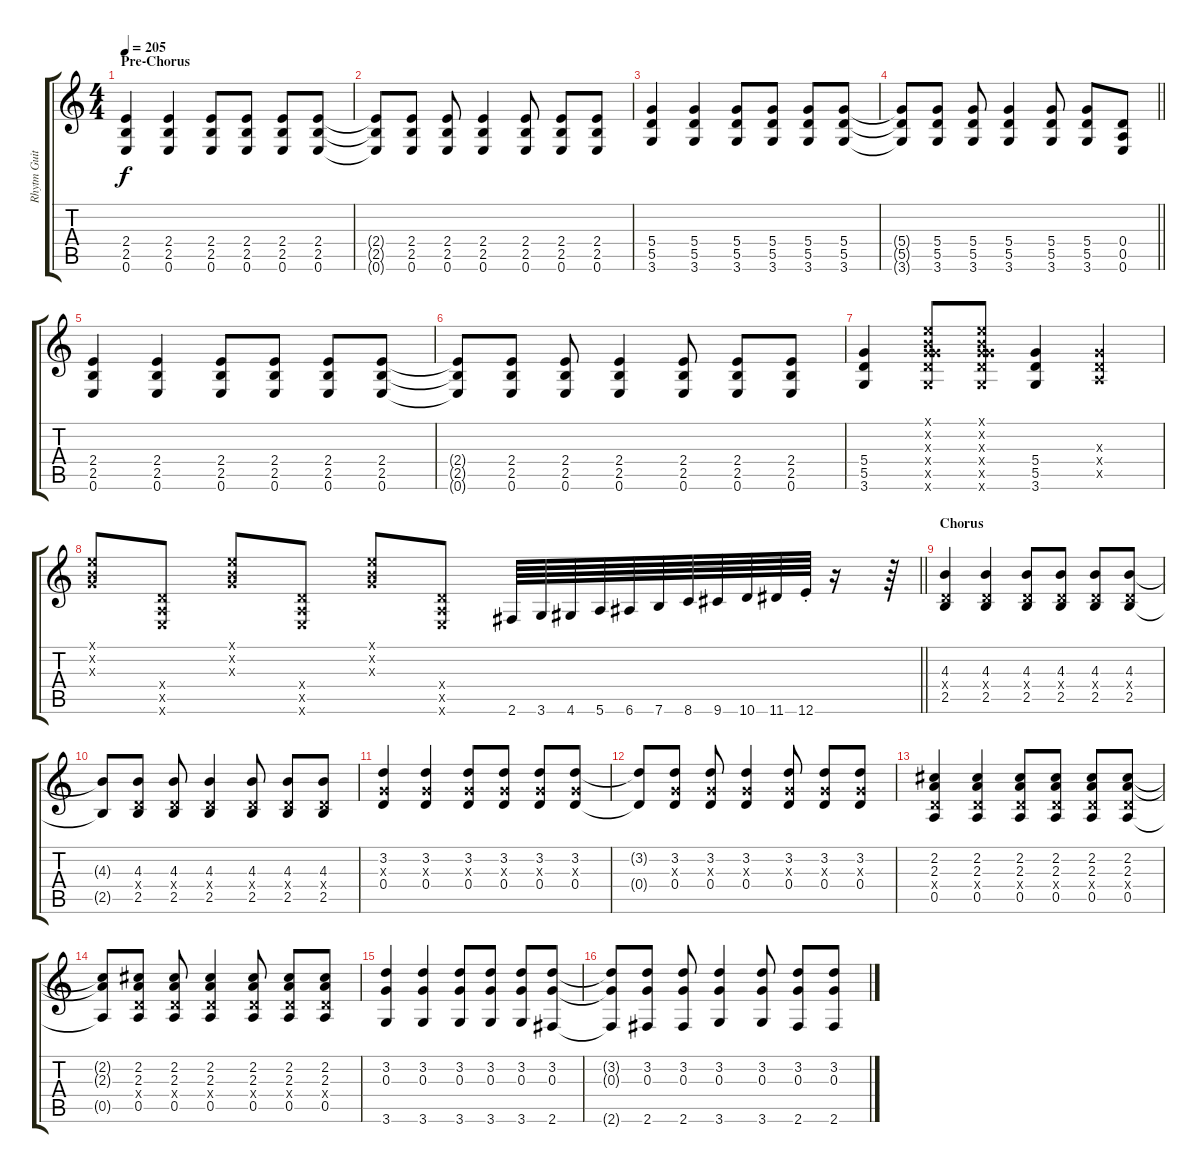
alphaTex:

\track ("Rhytm Guitar" "Rhytm Guit") {instrument electricguitarclean}
\staff {score tabs}
\tuning (E4 B3 G3 D3 A2 E2) {hide}
\ts (4 4)
\section ("" "Pre-Chorus")
\tempo 205
\clef g2
\ks c
(2.4 2.5 0.6).4{dy f} (2.4 2.5 0.6).4 (2.4 2.5 0.6).8 (2.4 2.5 0.6).8 (2.4 2.5 0.6).8 (2.4 2.5 0.6).8 |
(2.4{t} 2.5{t} 0.6{t}).8 (2.4 2.5 0.6).8 (2.4 2.5 0.6).8 (2.4 2.5 0.6).4 (2.4 2.5 0.6).8 (2.4 2.5 0.6).8 (2.4 2.5 0.6).8 |
(5.4 5.5 3.6).4 (5.4 5.5 3.6).4 (5.4 5.5 3.6).8 (5.4 5.5 3.6).8 (5.4 5.5 3.6).8 (5.4 5.5 3.6).8 |
\barLineRight lightlight
(5.4{t} 5.5{t} 3.6{t}).8 (5.4 5.5 3.6).8 (5.4 5.5 3.6).8 (5.4 5.5 3.6).4 (5.4 5.5 3.6).8 (5.4 5.5 3.6).8 (0.4 0.5 0.6).8 |
(2.4 2.5 0.6).4 (2.4 2.5 0.6).4 (2.4 2.5 0.6).8 (2.4 2.5 0.6).8 (2.4 2.5 0.6).8 (2.4 2.5 0.6).8 |
(2.4{t} 2.5{t} 0.6{t}).8 (2.4 2.5 0.6).8 (2.4 2.5 0.6).8 (2.4 2.5 0.6).4 (2.4 2.5 0.6).8 (2.4 2.5 0.6).8 (2.4 2.5 0.6).8 |
(5.4 5.5 3.6).4 (0.1{x} 0.2{x} 0.3{x} 5.4{x} 5.5{x} 3.6{x}).8 (0.1{x} 0.2{x} 0.3{x} 5.4{x} 5.5{x} 3.6{x}).8 (5.4 5.5 3.6).4 (0.3{x} 0.4{x} 0.5{x}).4 |
\barLineRight lightlight
(0.1{x} 0.2{x} 0.3{x}).8 (0.4{x} 0.5{x} 0.6{x}).8 (0.1{x} 0.2{x} 0.3{x}).8 (0.4{x} 0.5{x} 0.6{x}).8 (0.1{x} 0.2{x} 0.3{x}).8 (0.4{x} 0.5{x} 0.6{x}).8 2.6.64 3.6.64 4.6.64 5.6.64 6.6.64 7.6.64 8.6.64 9.6.64 10.6.64 11.6.64 12.6{st}.64 r.16 r.64 |
\section ("" "Chorus")
(4.3 0.4{x} 2.5).4 (4.3 0.4{x} 2.5).4 (4.3 0.4{x} 2.5).8 (4.3 0.4{x} 2.5).8 (4.3 0.4{x} 2.5).8 (4.3 0.4{x} 2.5).8 |
(4.3{t} 2.5{t}).8 (4.3 0.4{x} 2.5).8 (4.3 0.4{x} 2.5).8 (4.3 0.4{x} 2.5).4 (4.3 0.4{x} 2.5).8 (4.3 0.4{x} 2.5).8 (4.3 0.4{x} 2.5).8 |
(3.2 0.3{x} 0.4).4 (3.2 0.3{x} 0.4).4 (3.2 0.3{x} 0.4).8 (3.2 0.3{x} 0.4).8 (3.2 0.3{x} 0.4).8 (3.2 0.3{x} 0.4).8 |
(3.2{t} 0.4{t}).8 (3.2 0.3{x} 0.4).8 (3.2 0.3{x} 0.4).8 (3.2 0.3{x} 0.4).4 (3.2 0.3{x} 0.4).8 (3.2 0.3{x} 0.4).8 (3.2 0.3{x} 0.4).8 |
(2.2 2.3 0.4{x} 0.5).4 (2.2 2.3 0.4{x} 0.5).4 (2.2 2.3 0.4{x} 0.5).8 (2.2 2.3 0.4{x} 0.5).8 (2.2 2.3 0.4{x} 0.5).8 (2.2 2.3 0.4{x} 0.5).8 |
(2.2{t} 2.3{t} 0.5{t}).8 (2.2 2.3 0.4{x} 0.5).8 (2.2 2.3 0.4{x} 0.5).8 (2.2 2.3 0.4{x} 0.5).4 (2.2 2.3 0.4{x} 0.5).8 (2.2 2.3 0.4{x} 0.5).8 (2.2 2.3 0.4{x} 0.5).8 |
(3.2 0.3 3.6).4 (3.2 0.3 3.6).4 (3.2 0.3 3.6).8 (3.2 0.3 3.6).8 (3.2 0.3 3.6).8 (3.2 0.3 2.6).8 |
(3.2{t} 0.3{t} 2.6{t}).8 (3.2 0.3 2.6).8 (3.2 0.3 2.6).8 (3.2 0.3 3.6).4 (3.2 0.3 3.6).8 (3.2 0.3 2.6).8 (3.2 0.3 2.6).8
